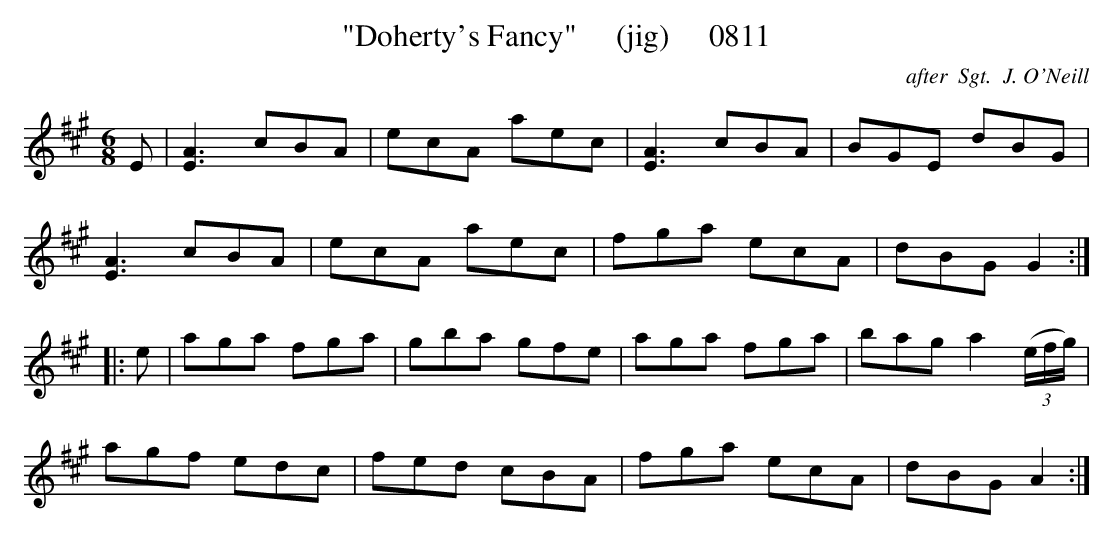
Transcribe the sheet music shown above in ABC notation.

X:1
T:"Doherty's Fancy"     (jig)     0811
C:after  Sgt.  J. O'Neill
BRENNAN June 2003 (HTTP://WWW.SOSYOURMOM.COM)
M:6/8
L:1/8
K:A
E|[E3A3]cBA|ecA aec|[E3A3]cBA|BGE dBG|
[E3A3]cBA|ecA aec|fga ecA|dBG G2:|
|:e|aga fga|gba gfe|aga fga|bag a2 (3(e/2f/2g/2)|
agf edc|fed cBA|fga ecA|dBG A2:|
